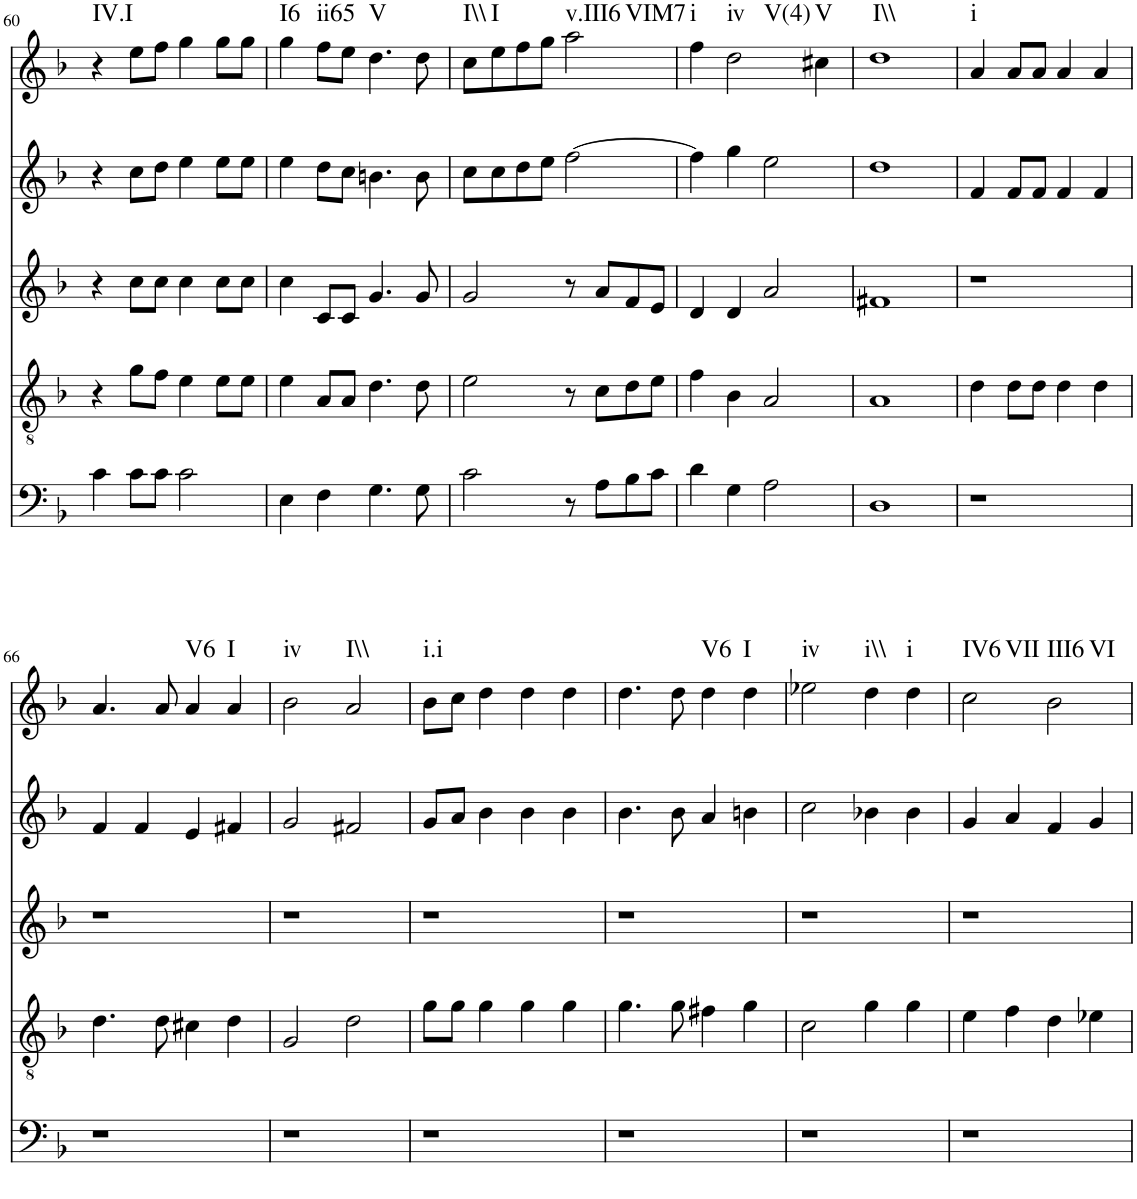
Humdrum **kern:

**kern	**kern	**kern	**kern	**kern	**harte
*part5	*part4	*part3	*part2	*part1	*part1
*staff5	*staff4	*staff3	*staff2	*staff1	*
*I"vox	*I"vox	*I"vox	*I"vox	*I"vox	*
!!LO:PB:g=z
*clefF4	*clefGv2	*clefG2	*clefG2	*clefG2	*
*k[b-]	*k[b-]	*k[b-]	*k[b-]	*k[b-]	*
*M4/4	*M4/4	*M4/4	*M4/4	*M4/4	*
=60	=60	=60	=60	=60	=60
!	!	!	!	!	!LO:H:kt=IV.I
4c\	4r	4r	4r	4r	N
8c\L	8g\L	8cc\L	8cc\L	8ee\L	.
8c\J	8f\J	8cc\J	8dd\J	8ff\J	.
2c\	4e\	4cc\	4ee\	4gg\	.
.	8e\L	8cc\L	8ee\L	8gg\L	.
.	8e\J	8cc\J	8ee\J	8gg\J	.
=61	=61	=61	=61	=61	=61
!	!	!	!	!	!LO:H:kt=I6
4E\	4e\	4cc\	4ee\	4gg\	N
!	!	!	!	!	!LO:H:kt=ii65
4F\	8A/L	8c/L	8dd\L	8ff\L	N
.	8A/J	8c/J	8cc\J	8ee\J	.
!	!	!	!	!	!LO:H:kt=V
4.G\	4.d\	4.g/	4.bn\	4.dd\	N
8G\	8d\	8g/	8b\	8dd\	.
=62	=62	=62	=62	=62	=62
!	!	!	!	!	!LO:H:kt=I\\
2c\	2e\	2g/	8cc\L	8cc\L	N
!	!	!	!	!	!LO:H:kt=I
.	.	.	8cc\	8ee\	N
.	.	.	8dd\	8ff\	.
.	.	.	8ee\J	8gg\J	.
!	!	!	!	!	!LO:H:n=1:kt=v.III6
!	!	!	!	!	!LO:H:n=2:kt=VIM7
8r	8r	8r	[2ff\	2aa\	N N
8A\L	8c\L	8a/L	.	.	.
8B-\	8d\	8f/	.	.	.
8c\J	8e\J	8e/J	.	.	.
=63	=63	=63	=63	=63	=63
!	!	!	!	!	!LO:H:kt=i
4d\	4f\	4d/	4ff\]	4ff\	N
!	!	!	!	!	!LO:H:n=1:kt=iv
!	!	!	!	!	!LO:H:n=2:kt=V(4)
4G\	4B-\	4d/	4gg\	2dd\	N N
2A\	2A/	2a/	2ee\	.	.
!	!	!	!	!	!LO:H:kt=V
.	.	.	.	4cc#X\	N
=64	=64	=64	=64	=64	=64
!	!	!	!	!	!LO:H:kt=I\\
1D	1A	1f#X	1dd	1dd	N
=65	=65	=65	=65	=65	=65
!	!	!	!	!	!LO:H:kt=i
1r	4d\	1r	4f/	4a/	N
.	8d\L	.	8f/L	8a/L	.
.	8d\J	.	8f/J	8a/J	.
.	4d\	.	4f/	4a/	.
.	4d\	.	4f/	4a/	.
!!LO:LB:g=z
=66	=66	=66	=66	=66	=66
1r	4.d\	1r	4f/	4.a/	.
.	.	.	4f/	.	.
.	8d\	.	.	8a/	.
!	!	!	!	!	!LO:H:kt=V6
.	4c#X\	.	4e/	4a/	N
!	!	!	!	!	!LO:H:kt=I
.	4d\	.	4f#X/	4a/	N
=67	=67	=67	=67	=67	=67
!	!	!	!	!	!LO:H:kt=iv
1r	2G/	1r	2g/	2b-\	N
!	!	!	!	!	!LO:H:kt=I\\
.	2d\	.	2f#X/	2a/	N
=68	=68	=68	=68	=68	=68
!	!	!	!	!	!LO:H:kt=i.i
1r	8g\L	1r	8g/L	8b-\L	N
.	8g\J	.	8a/J	8cc\J	.
.	4g\	.	4b-\	4dd\	.
.	4g\	.	4b-\	4dd\	.
.	4g\	.	4b-\	4dd\	.
=69	=69	=69	=69	=69	=69
1r	4.g\	1r	4.b-\	4.dd\	.
.	8g\	.	8b-\	8dd\	.
!	!	!	!	!	!LO:H:kt=V6
.	4f#X\	.	4a/	4dd\	N
!	!	!	!	!	!LO:H:kt=I
.	4g\	.	4bn\	4dd\	N
=70	=70	=70	=70	=70	=70
!	!	!	!	!	!LO:H:kt=iv
1r	2c\	1r	2cc\	2ee-X\	N
!	!	!	!	!	!LO:H:kt=i\\
.	4g\	.	4b-X\	4dd\	N
!	!	!	!	!	!LO:H:kt=i
.	4g\	.	4b-\	4dd\	N
=71	=71	=71	=71	=71	=71
!	!	!	!	!	!LO:H:n=1:kt=IV6
!	!	!	!	!	!LO:H:n=2:kt=VII
1r	4e\	1r	4g/	2cc\	N N
.	4f\	.	4a/	.	.
!	!	!	!	!	!LO:H:n=1:kt=III6
!	!	!	!	!	!LO:H:n=2:kt=VI
.	4d\	.	4f/	2b-\	N N
.	4e-X\	.	4g/	.	.
=	=	=	=	=	=
*-	*-	*-	*-	*-	*-
